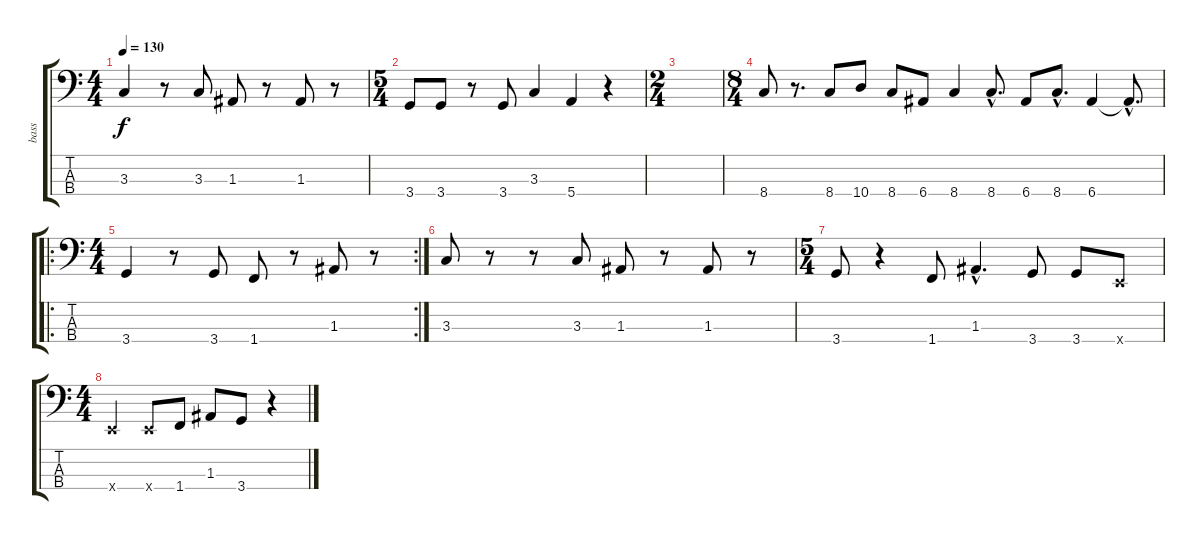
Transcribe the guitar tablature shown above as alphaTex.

\track ("bass" "bass") {instrument electricbassfinger}
\staff {score tabs}
\tuning (G2 D2 A1 E1) {hide}
\ts (4 4)
\tempo 130
\clef f4
\ks c
3.3.4{dy f} r.8 3.3.8 1.3.8 r.8 1.3.8 r.8 |
\ts (5 4)
3.4.8 3.4.8 r.8 3.4.8 3.3.4 5.4.4 r.4 |
\ts (2 4)
|
\ts (8 4)
8.4.8 r.8{d} 8.4.8 10.4.8 8.4.8 6.4.8 8.4.4 8.4{hac}.8{d} 6.4.8 8.4{hac}.8{d} 6.4.4 6.4{hac t}.8{d} |
\ro
\rc 2
\ts (4 4)
3.4.4 r.8 3.4.8 1.4.8 r.8 1.3.8 r.8 |
3.3.8 r.8 r.8 3.3.8 1.3.8 r.8 1.3.8 r.8 |
\ts (5 4)
3.4.8 r.4 1.4.8 1.3{hac}.4{d} 3.4.8 3.4.8 0.4{x}.8 |
\ts (4 4)
0.4{x}.4 0.4{x}.8 1.4.8 1.3.8 3.4.8 r.4
